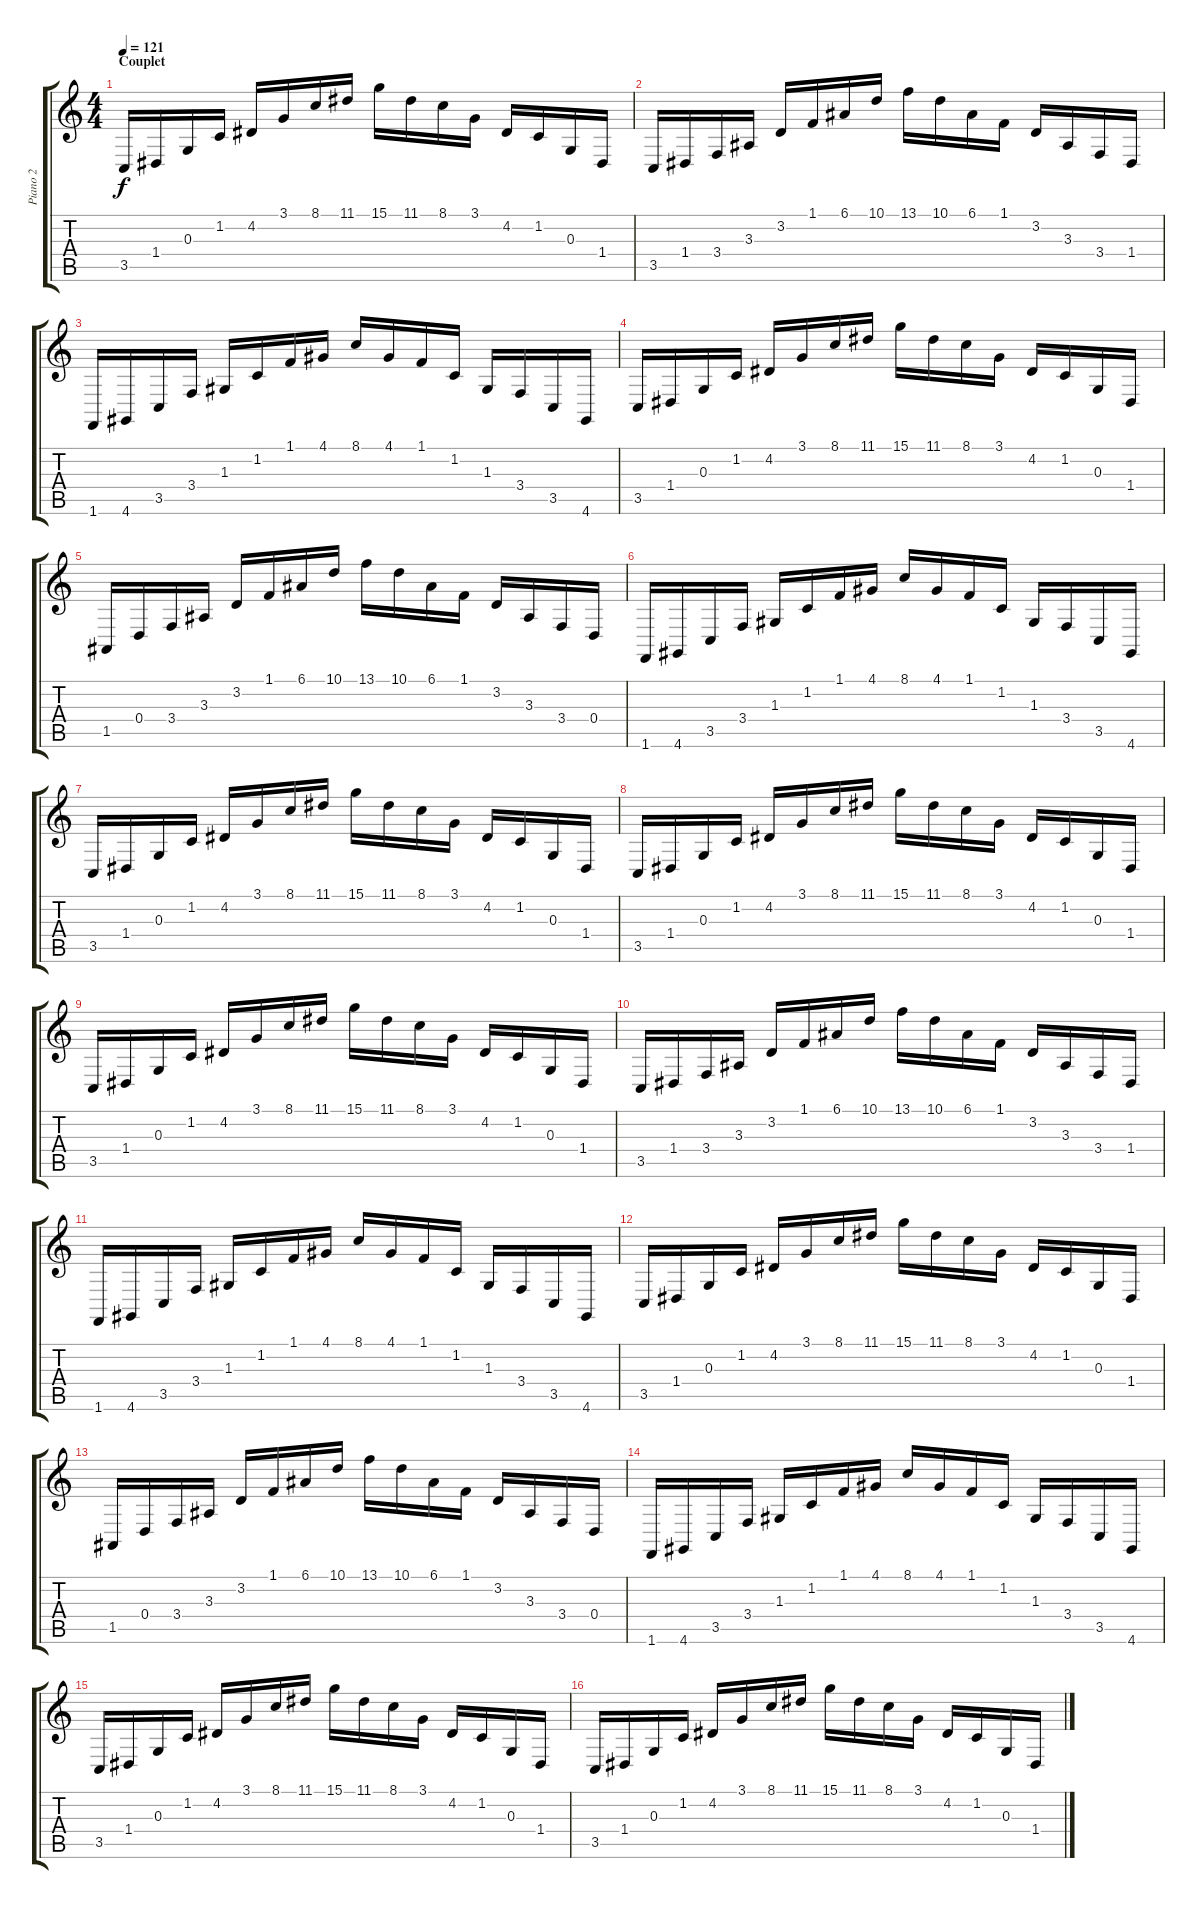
\track ("Piano 2" "Piano 2") {instrument electricgrandpiano}
\staff {score tabs}
\tuning (E4 B3 G3 D3 A2 E2) {hide}
\ts (4 4)
\section ("" "Couplet")
\tempo 121
\clef g2
\ks c
3.5.16{dy f} 1.4.16 0.3.16 1.2.16 4.2.16 3.1.16 8.1.16 11.1.16 15.1.16 11.1.16 8.1.16 3.1.16 4.2.16 1.2.16 0.3.16 1.4.16 |
3.5.16 1.4.16 3.4.16 3.3.16 3.2.16 1.1.16 6.1.16 10.1.16 13.1.16 10.1.16 6.1.16 1.1.16 3.2.16 3.3.16 3.4.16 1.4.16 |
1.6.16 4.6.16 3.5.16 3.4.16 1.3.16 1.2.16 1.1.16 4.1.16 8.1.16 4.1.16 1.1.16 1.2.16 1.3.16 3.4.16 3.5.16 4.6.16 |
3.5.16 1.4.16 0.3.16 1.2.16 4.2.16 3.1.16 8.1.16 11.1.16 15.1.16 11.1.16 8.1.16 3.1.16 4.2.16 1.2.16 0.3.16 1.4.16 |
1.5.16 0.4.16 3.4.16 3.3.16 3.2.16 1.1.16 6.1.16 10.1.16 13.1.16 10.1.16 6.1.16 1.1.16 3.2.16 3.3.16 3.4.16 0.4.16 |
1.6.16 4.6.16 3.5.16 3.4.16 1.3.16 1.2.16 1.1.16 4.1.16 8.1.16 4.1.16 1.1.16 1.2.16 1.3.16 3.4.16 3.5.16 4.6.16 |
3.5.16 1.4.16 0.3.16 1.2.16 4.2.16 3.1.16 8.1.16 11.1.16 15.1.16 11.1.16 8.1.16 3.1.16 4.2.16 1.2.16 0.3.16 1.4.16 |
3.5.16 1.4.16 0.3.16 1.2.16 4.2.16 3.1.16 8.1.16 11.1.16 15.1.16 11.1.16 8.1.16 3.1.16 4.2.16 1.2.16 0.3.16 1.4.16 |
3.5.16 1.4.16 0.3.16 1.2.16 4.2.16 3.1.16 8.1.16 11.1.16 15.1.16 11.1.16 8.1.16 3.1.16 4.2.16 1.2.16 0.3.16 1.4.16 |
3.5.16 1.4.16 3.4.16 3.3.16 3.2.16 1.1.16 6.1.16 10.1.16 13.1.16 10.1.16 6.1.16 1.1.16 3.2.16 3.3.16 3.4.16 1.4.16 |
1.6.16 4.6.16 3.5.16 3.4.16 1.3.16 1.2.16 1.1.16 4.1.16 8.1.16 4.1.16 1.1.16 1.2.16 1.3.16 3.4.16 3.5.16 4.6.16 |
3.5.16 1.4.16 0.3.16 1.2.16 4.2.16 3.1.16 8.1.16 11.1.16 15.1.16 11.1.16 8.1.16 3.1.16 4.2.16 1.2.16 0.3.16 1.4.16 |
1.5.16 0.4.16 3.4.16 3.3.16 3.2.16 1.1.16 6.1.16 10.1.16 13.1.16 10.1.16 6.1.16 1.1.16 3.2.16 3.3.16 3.4.16 0.4.16 |
1.6.16 4.6.16 3.5.16 3.4.16 1.3.16 1.2.16 1.1.16 4.1.16 8.1.16 4.1.16 1.1.16 1.2.16 1.3.16 3.4.16 3.5.16 4.6.16 |
3.5.16 1.4.16 0.3.16 1.2.16 4.2.16 3.1.16 8.1.16 11.1.16 15.1.16 11.1.16 8.1.16 3.1.16 4.2.16 1.2.16 0.3.16 1.4.16 |
3.5.16 1.4.16 0.3.16 1.2.16 4.2.16 3.1.16 8.1.16 11.1.16 15.1.16 11.1.16 8.1.16 3.1.16 4.2.16 1.2.16 0.3.16 1.4.16
